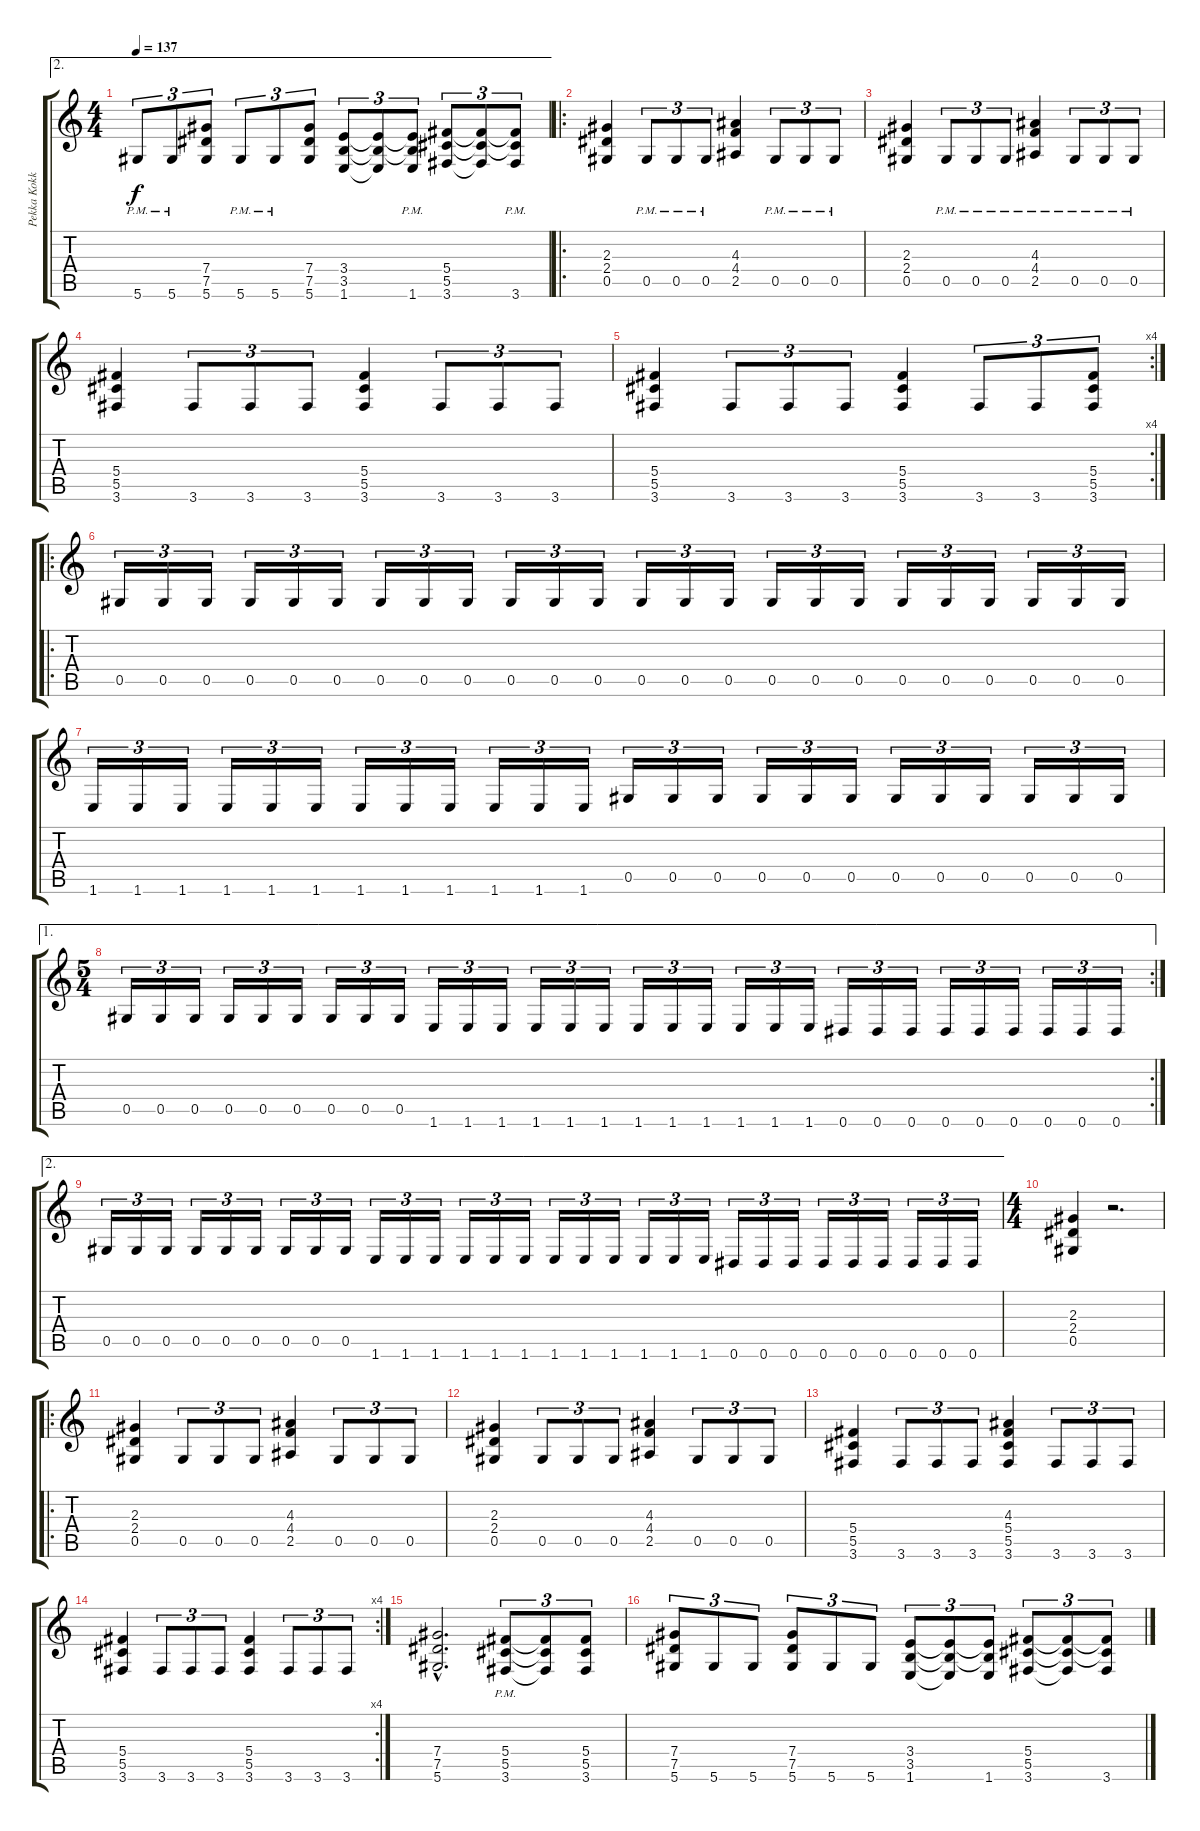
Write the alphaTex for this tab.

\track ("Pekka Kokko" "Pekka Kokk") {instrument distortionguitar}
\staff {score tabs}
\tuning (Eb4 Bb3 Gb3 Db3 Ab2 Eb2) {hide}
\ae 2
\ts (4 4)
\tempo 137
\clef g2
\ks c
5.6{pm}.8{tu (3 2) dy f} 5.6{pm}.8{tu (3 2)} (7.4 7.5 5.6).8{tu (3 2)} 5.6{pm}.8{tu (3 2)} 5.6{pm}.8{tu (3 2)} (7.4 7.5 5.6).8{tu (3 2)} (3.4 3.5 1.6).8{tu (3 2)} (3.4{t} 3.5{t} 1.6{t}).8{tu (3 2)} (3.4{t} 3.5{t} 1.6{pm}).8{tu (3 2)} (5.4 5.5 3.6).8{tu (3 2)} (5.4{t} 5.5{t} 3.6{t}).8{tu (3 2)} (5.4{t} 5.5{t} 3.6{pm}).8{tu (3 2)} |
\ro
(2.3 2.4 0.5).4 0.5{pm}.8{tu (3 2)} 0.5{pm}.8{tu (3 2)} 0.5{pm}.8{tu (3 2)} (4.3 4.4 2.5).4 0.5{pm}.8{tu (3 2)} 0.5{pm}.8{tu (3 2)} 0.5{pm}.8{tu (3 2)} |
(2.3 2.4 0.5).4 0.5{pm}.8{tu (3 2)} 0.5{pm}.8{tu (3 2)} 0.5{pm}.8{tu (3 2)} (4.3 4.4 2.5{pm}).4 0.5{pm}.8{tu (3 2)} 0.5{pm}.8{tu (3 2)} 0.5{pm}.8{tu (3 2)} |
(5.4 5.5 3.6).4 3.6.8{tu (3 2)} 3.6.8{tu (3 2)} 3.6.8{tu (3 2)} (5.4 5.5 3.6).4 3.6.8{tu (3 2)} 3.6.8{tu (3 2)} 3.6.8{tu (3 2)} |
\rc 4
(5.4 5.5 3.6).4 3.6.8{tu (3 2)} 3.6.8{tu (3 2)} 3.6.8{tu (3 2)} (5.4 5.5 3.6).4 3.6.8{tu (3 2)} 3.6.8{tu (3 2)} (5.4 5.5 3.6).8{tu (3 2)} |
\ro
0.5.16{tu (3 2)} 0.5.16{tu (3 2)} 0.5.16{tu (3 2)} 0.5.16{tu (3 2)} 0.5.16{tu (3 2)} 0.5.16{tu (3 2)} 0.5.16{tu (3 2)} 0.5.16{tu (3 2)} 0.5.16{tu (3 2)} 0.5.16{tu (3 2)} 0.5.16{tu (3 2)} 0.5.16{tu (3 2)} 0.5.16{tu (3 2)} 0.5.16{tu (3 2)} 0.5.16{tu (3 2)} 0.5.16{tu (3 2)} 0.5.16{tu (3 2)} 0.5.16{tu (3 2)} 0.5.16{tu (3 2)} 0.5.16{tu (3 2)} 0.5.16{tu (3 2)} 0.5.16{tu (3 2)} 0.5.16{tu (3 2)} 0.5.16{tu (3 2)} |
1.6.16{tu (3 2)} 1.6.16{tu (3 2)} 1.6.16{tu (3 2)} 1.6.16{tu (3 2)} 1.6.16{tu (3 2)} 1.6.16{tu (3 2)} 1.6.16{tu (3 2)} 1.6.16{tu (3 2)} 1.6.16{tu (3 2)} 1.6.16{tu (3 2)} 1.6.16{tu (3 2)} 1.6.16{tu (3 2)} 0.5.16{tu (3 2)} 0.5.16{tu (3 2)} 0.5.16{tu (3 2)} 0.5.16{tu (3 2)} 0.5.16{tu (3 2)} 0.5.16{tu (3 2)} 0.5.16{tu (3 2)} 0.5.16{tu (3 2)} 0.5.16{tu (3 2)} 0.5.16{tu (3 2)} 0.5.16{tu (3 2)} 0.5.16{tu (3 2)} |
\ae 1
\rc 2
\ts (5 4)
0.5.16{tu (3 2)} 0.5.16{tu (3 2)} 0.5.16{tu (3 2)} 0.5.16{tu (3 2)} 0.5.16{tu (3 2)} 0.5.16{tu (3 2)} 0.5.16{tu (3 2)} 0.5.16{tu (3 2)} 0.5.16{tu (3 2)} 1.6.16{tu (3 2)} 1.6.16{tu (3 2)} 1.6.16{tu (3 2)} 1.6.16{tu (3 2)} 1.6.16{tu (3 2)} 1.6.16{tu (3 2)} 1.6.16{tu (3 2)} 1.6.16{tu (3 2)} 1.6.16{tu (3 2)} 1.6.16{tu (3 2)} 1.6.16{tu (3 2)} 1.6.16{tu (3 2)} 0.6.16{tu (3 2)} 0.6.16{tu (3 2)} 0.6.16{tu (3 2)} 0.6.16{tu (3 2)} 0.6.16{tu (3 2)} 0.6.16{tu (3 2)} 0.6.16{tu (3 2)} 0.6.16{tu (3 2)} 0.6.16{tu (3 2)} |
\ae 2
0.5.16{tu (3 2)} 0.5.16{tu (3 2)} 0.5.16{tu (3 2)} 0.5.16{tu (3 2)} 0.5.16{tu (3 2)} 0.5.16{tu (3 2)} 0.5.16{tu (3 2)} 0.5.16{tu (3 2)} 0.5.16{tu (3 2)} 1.6.16{tu (3 2)} 1.6.16{tu (3 2)} 1.6.16{tu (3 2)} 1.6.16{tu (3 2)} 1.6.16{tu (3 2)} 1.6.16{tu (3 2)} 1.6.16{tu (3 2)} 1.6.16{tu (3 2)} 1.6.16{tu (3 2)} 1.6.16{tu (3 2)} 1.6.16{tu (3 2)} 1.6.16{tu (3 2)} 0.6.16{tu (3 2)} 0.6.16{tu (3 2)} 0.6.16{tu (3 2)} 0.6.16{tu (3 2)} 0.6.16{tu (3 2)} 0.6.16{tu (3 2)} 0.6.16{tu (3 2)} 0.6.16{tu (3 2)} 0.6.16{tu (3 2)} |
\ts (4 4)
(2.3 2.4 0.5).4 r.2{d} |
\ro
(2.3 2.4 0.5).4 0.5.8{tu (3 2)} 0.5.8{tu (3 2)} 0.5.8{tu (3 2)} (4.3 4.4 2.5).4 0.5.8{tu (3 2)} 0.5.8{tu (3 2)} 0.5.8{tu (3 2)} |
(2.3 2.4 0.5).4 0.5.8{tu (3 2)} 0.5.8{tu (3 2)} 0.5.8{tu (3 2)} (4.3 4.4 2.5).4 0.5.8{tu (3 2)} 0.5.8{tu (3 2)} 0.5.8{tu (3 2)} |
(5.4 5.5 3.6).4 3.6.8{tu (3 2)} 3.6.8{tu (3 2)} 3.6.8{tu (3 2)} (4.3 5.4 5.5 3.6).4 3.6.8{tu (3 2)} 3.6.8{tu (3 2)} 3.6.8{tu (3 2)} |
\rc 4
(5.4 5.5 3.6).4 3.6.8{tu (3 2)} 3.6.8{tu (3 2)} 3.6.8{tu (3 2)} (5.4 5.5 3.6).4 3.6.8{tu (3 2)} 3.6.8{tu (3 2)} 3.6.8{tu (3 2)} |
(7.4{hac} 7.5{hac} 5.6{hac}).2{d} (5.4{pm} 5.5{pm} 3.6{pm}).8{tu (3 2)} (5.4{t} 5.5{t} 3.6{t}).8{tu (3 2)} (5.4 5.5 3.6).8{tu (3 2)} |
(7.4 7.5 5.6).8{tu (3 2)} 5.6.8{tu (3 2)} 5.6.8{tu (3 2)} (7.4 7.5 5.6).8{tu (3 2)} 5.6.8{tu (3 2)} 5.6.8{tu (3 2)} (3.4 3.5 1.6).8{tu (3 2)} (3.4{t} 3.5{t} 1.6{t}).8{tu (3 2)} (3.4{t} 3.5{t} 1.6).8{tu (3 2)} (5.4 5.5 3.6).8{tu (3 2)} (5.4{t} 5.5{t} 3.6{t}).8{tu (3 2)} (5.4{t} 5.5{t} 3.6).8{tu (3 2)}
